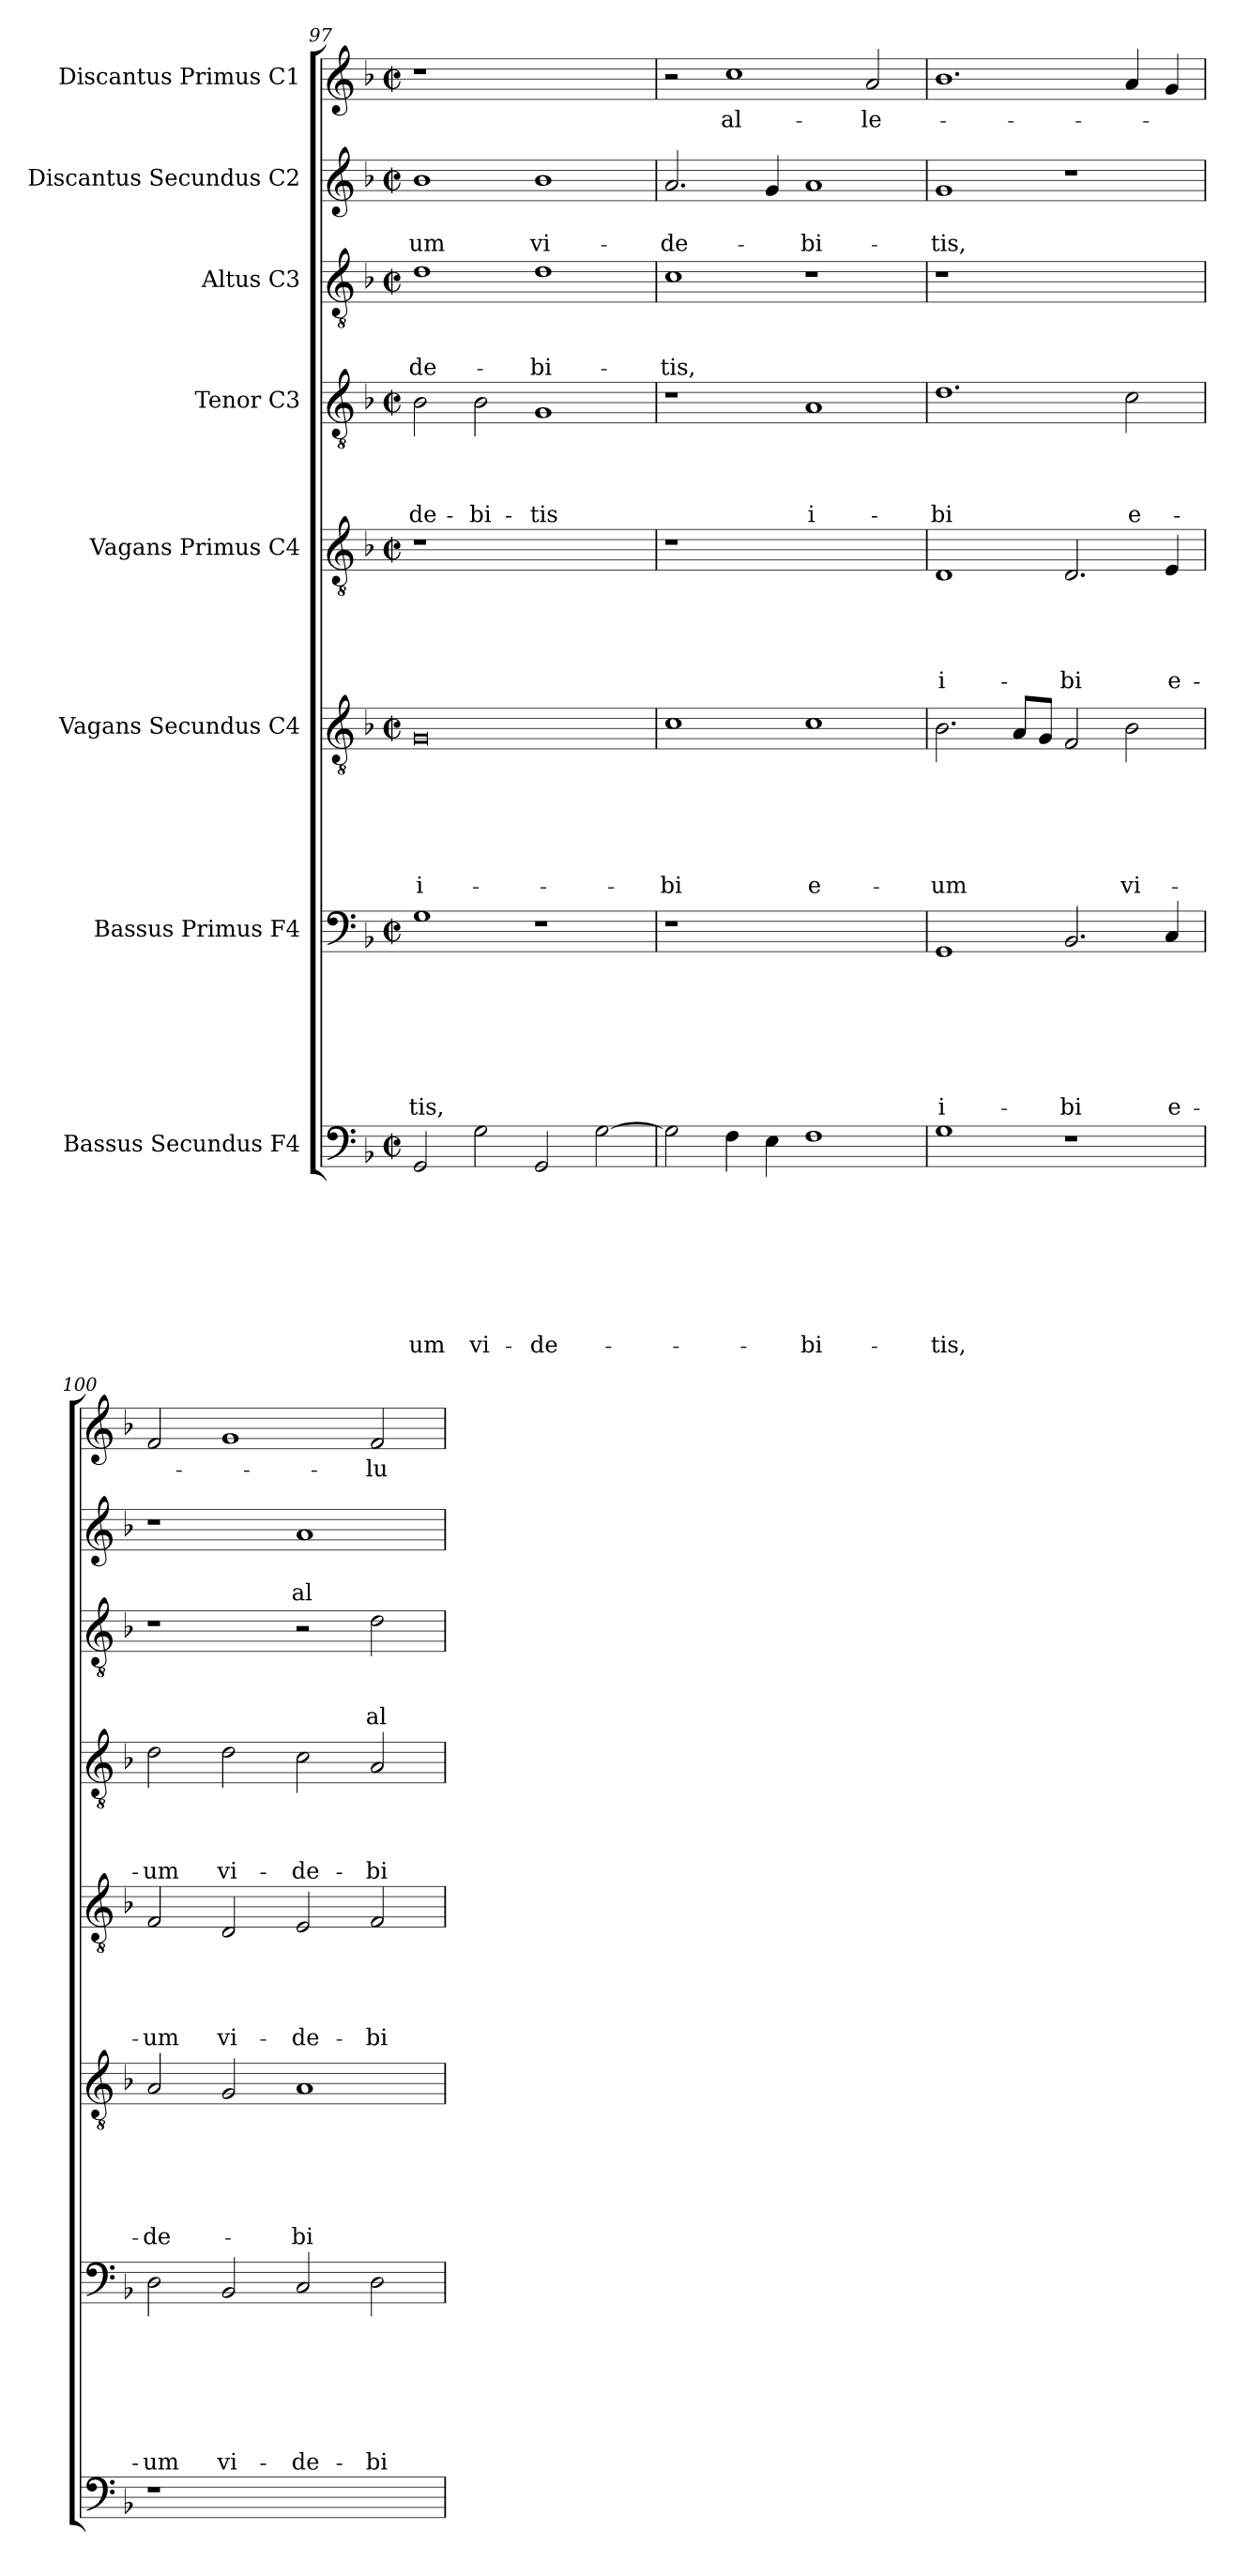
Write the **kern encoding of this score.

**kern	**text	**text	**text	**text	**text	**text	**text	**text	**kern	**text	**text	**text	**text	**text	**text	**text	**kern	**text	**text	**text	**text	**text	**text	**kern	**text	**text	**text	**text	**text	**kern	**text	**text	**text	**text	**kern	**text	**text	**text	**kern	**text	**text	**kern	**text
*part8	*part8	*part8	*part8	*part8	*part8	*part8	*part8	*part8	*part7	*part7	*part7	*part7	*part7	*part7	*part7	*part7	*part6	*part6	*part6	*part6	*part6	*part6	*part6	*part5	*part5	*part5	*part5	*part5	*part5	*part4	*part4	*part4	*part4	*part4	*part3	*part3	*part3	*part3	*part2	*part2	*part2	*part1	*part1
*staff8	*staff8	*staff8	*staff8	*staff8	*staff8	*staff8	*staff8	*staff8	*staff7	*staff7	*staff7	*staff7	*staff7	*staff7	*staff7	*staff7	*staff6	*staff6	*staff6	*staff6	*staff6	*staff6	*staff6	*staff5	*staff5	*staff5	*staff5	*staff5	*staff5	*staff4	*staff4	*staff4	*staff4	*staff4	*staff3	*staff3	*staff3	*staff3	*staff2	*staff2	*staff2	*staff1	*staff1
*I"Bassus  Secundus F4	*	*	*	*	*	*	*	*	*I"Bassus  Primus  F4	*	*	*	*	*	*	*	*I"Vagans  Secundus C4	*	*	*	*	*	*	*I"Vagans  Primus  C4	*	*	*	*	*	*I"Tenor C3	*	*	*	*	*I"Altus C3	*	*	*	*I"Discantus  Secundus C2	*	*	*I"Discantus  Primus C1	*
*clefF4	*	*	*	*	*	*	*	*	*clefF4	*	*	*	*	*	*	*	*clefGv2	*	*	*	*	*	*	*clefGv2	*	*	*	*	*	*clefGv2	*	*	*	*	*clefGv2	*	*	*	*clefG2	*	*	*clefG2	*
*k[b-]	*	*	*	*	*	*	*	*	*k[b-]	*	*	*	*	*	*	*	*k[b-]	*	*	*	*	*	*	*k[b-]	*	*	*	*	*	*k[b-]	*	*	*	*	*k[b-]	*	*	*	*k[b-]	*	*	*k[b-]	*
*F:	*	*	*	*	*	*	*	*	*F:	*	*	*	*	*	*	*	*F:	*	*	*	*	*	*	*F:	*	*	*	*	*	*F:	*	*	*	*	*F:	*	*	*	*F:	*	*	*F:	*
*M2/2	*	*	*	*	*	*	*	*	*M2/2	*	*	*	*	*	*	*	*M2/2	*	*	*	*	*	*	*M2/2	*	*	*	*	*	*M2/2	*	*	*	*	*M2/2	*	*	*	*M2/2	*	*	*M2/2	*
*met(c|)	*	*	*	*	*	*	*	*	*met(c|)	*	*	*	*	*	*	*	*met(c|)	*	*	*	*	*	*	*met(c|)	*	*	*	*	*	*met(c|)	*	*	*	*	*met(c|)	*	*	*	*met(c|)	*	*	*met(c|)	*
=97	=97	=97	=97	=97	=97	=97	=97	=97	=97	=97	=97	=97	=97	=97	=97	=97	=97	=97	=97	=97	=97	=97	=97	=97	=97	=97	=97	=97	=97	=97	=97	=97	=97	=97	=97	=97	=97	=97	=97	=97	=97	=97	=97
2GG/	.	.	.	.	.	.	.	-um	1G	.	.	.	.	.	.	-tis,	0G	.	.	.	.	.	i-	1r	.	.	.	.	.	2B-\	.	.	.	-de-	1d	.	.	-de-	1b-	.	-um	1r	.
2G\	.	.	.	.	.	.	.	vi-	.	.	.	.	.	.	.	.	.	.	.	.	.	.	.	.	.	.	.	.	.	2B-\	.	.	.	-bi-	.	.	.	.	.	.	.	.	.
2GG/	.	.	.	.	.	.	.	-de-	1r	.	.	.	.	.	.	.	.	.	.	.	.	.	.	1ryy	.	.	.	.	.	1G	.	.	.	-tis	1d	.	.	-bi-	1b-	.	vi-	1ryy	.
[2G\	.	.	.	.	.	.	.	.	.	.	.	.	.	.	.	.	.	.	.	.	.	.	.	.	.	.	.	.	.	.	.	.	.	.	.	.	.	.	.	.	.	.	.
=98	=98	=98	=98	=98	=98	=98	=98	=98	=98	=98	=98	=98	=98	=98	=98	=98	=98	=98	=98	=98	=98	=98	=98	=98	=98	=98	=98	=98	=98	=98	=98	=98	=98	=98	=98	=98	=98	=98	=98	=98	=98	=98	=98
2G\]	.	.	.	.	.	.	.	.	1r	.	.	.	.	.	.	.	1c	.	.	.	.	.	-bi	1r	.	.	.	.	.	1r	.	.	.	.	1c	.	.	-tis,	2.a/	.	-de-	2r	.
4F\	.	.	.	.	.	.	.	.	.	.	.	.	.	.	.	.	.	.	.	.	.	.	.	.	.	.	.	.	.	.	.	.	.	.	.	.	.	.	.	.	.	1cc	al-
4E\	.	.	.	.	.	.	.	.	.	.	.	.	.	.	.	.	.	.	.	.	.	.	.	.	.	.	.	.	.	.	.	.	.	.	.	.	.	.	4g/	.	.	.	.
1F	.	.	.	.	.	.	.	-bi-	1ryy	.	.	.	.	.	.	.	1c	.	.	.	.	.	e-	1ryy	.	.	.	.	.	1A	.	.	.	i-	1r	.	.	.	1a	.	-bi-	.	.
.	.	.	.	.	.	.	.	.	.	.	.	.	.	.	.	.	.	.	.	.	.	.	.	.	.	.	.	.	.	.	.	.	.	.	.	.	.	.	.	.	.	2a/	-le-
=99	=99	=99	=99	=99	=99	=99	=99	=99	=99	=99	=99	=99	=99	=99	=99	=99	=99	=99	=99	=99	=99	=99	=99	=99	=99	=99	=99	=99	=99	=99	=99	=99	=99	=99	=99	=99	=99	=99	=99	=99	=99	=99	=99
1G	.	.	.	.	.	.	.	-tis,	1GG	.	.	.	.	.	.	i-	2.B-\	.	.	.	.	.	-um	1D	.	.	.	.	i-	1.d	.	.	.	-bi	1r	.	.	.	1g	.	-tis,	1.b-	.
.	.	.	.	.	.	.	.	.	.	.	.	.	.	.	.	.	8A/L	.	.	.	.	.	.	.	.	.	.	.	.	.	.	.	.	.	.	.	.	.	.	.	.	.	.
.	.	.	.	.	.	.	.	.	.	.	.	.	.	.	.	.	8G/J	.	.	.	.	.	.	.	.	.	.	.	.	.	.	.	.	.	.	.	.	.	.	.	.	.	.
1r	.	.	.	.	.	.	.	.	2.BB-/	.	.	.	.	.	.	-bi	2F/	.	.	.	.	.	.	2.D/	.	.	.	.	-bi	.	.	.	.	.	1ryy	.	.	.	1r	.	.	.	.
.	.	.	.	.	.	.	.	.	.	.	.	.	.	.	.	.	2B-\	.	.	.	.	.	vi-	.	.	.	.	.	.	2c\	.	.	.	e-	.	.	.	.	.	.	.	4a/	.
.	.	.	.	.	.	.	.	.	4C/	.	.	.	.	.	.	e-	.	.	.	.	.	.	.	4E/	.	.	.	.	e-	.	.	.	.	.	.	.	.	.	.	.	.	4g/	.
=100	=100	=100	=100	=100	=100	=100	=100	=100	=100	=100	=100	=100	=100	=100	=100	=100	=100	=100	=100	=100	=100	=100	=100	=100	=100	=100	=100	=100	=100	=100	=100	=100	=100	=100	=100	=100	=100	=100	=100	=100	=100	=100	=100
1r	.	.	.	.	.	.	.	.	2D\	.	.	.	.	.	.	-um	2A/	.	.	.	.	.	-de-	2F/	.	.	.	.	-um	2d\	.	.	.	-um	1r	.	.	.	1r	.	.	2f/	.
.	.	.	.	.	.	.	.	.	2BB-/	.	.	.	.	.	.	vi-	2G/	.	.	.	.	.	.	2D/	.	.	.	.	vi-	2d\	.	.	.	vi-	.	.	.	.	.	.	.	1g	.
1ryy	.	.	.	.	.	.	.	.	2C/	.	.	.	.	.	.	-de-	1A	.	.	.	.	.	-bi-	2E/	.	.	.	.	-de-	2c\	.	.	.	-de-	2r	.	.	.	1a	.	al-	.	.
.	.	.	.	.	.	.	.	.	2D\	.	.	.	.	.	.	-bi-	.	.	.	.	.	.	.	2F/	.	.	.	.	-bi-	2A/	.	.	.	-bi-	2d\	.	.	al-	.	.	.	2f/	-lu-
=	=	=	=	=	=	=	=	=	=	=	=	=	=	=	=	=	=	=	=	=	=	=	=	=	=	=	=	=	=	=	=	=	=	=	=	=	=	=	=	=	=	=	=
*-	*-	*-	*-	*-	*-	*-	*-	*-	*-	*-	*-	*-	*-	*-	*-	*-	*-	*-	*-	*-	*-	*-	*-	*-	*-	*-	*-	*-	*-	*-	*-	*-	*-	*-	*-	*-	*-	*-	*-	*-	*-	*-	*-
